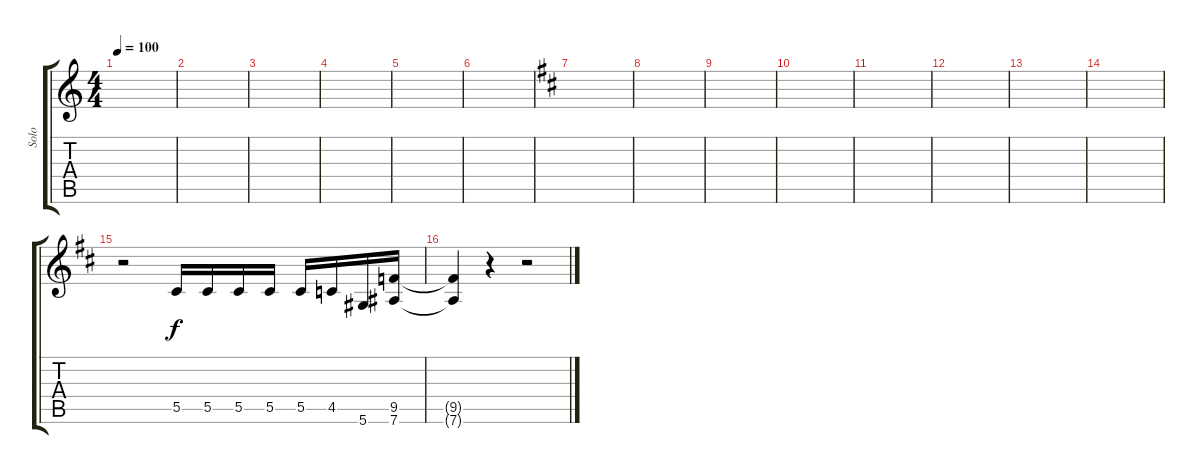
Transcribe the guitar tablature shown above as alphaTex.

\track ("Solo" "Solo") {instrument distortionguitar}
\staff {score tabs}
\tuning (Eb4 Bb3 Gb3 Db3 Ab2 Eb2) {hide}
\ts (4 4)
\tempo 100
\clef g2
\ks c
|
|
|
|
|
|
\ks d
|
|
|
|
|
|
|
|
r.2 5.5.16 5.5.16 5.5.16 5.5.16 5.5.16 4.5.16 5.6.16 (9.5 7.6).16 |
(9.5{t} 7.6{t}).4 r.4 r.2
